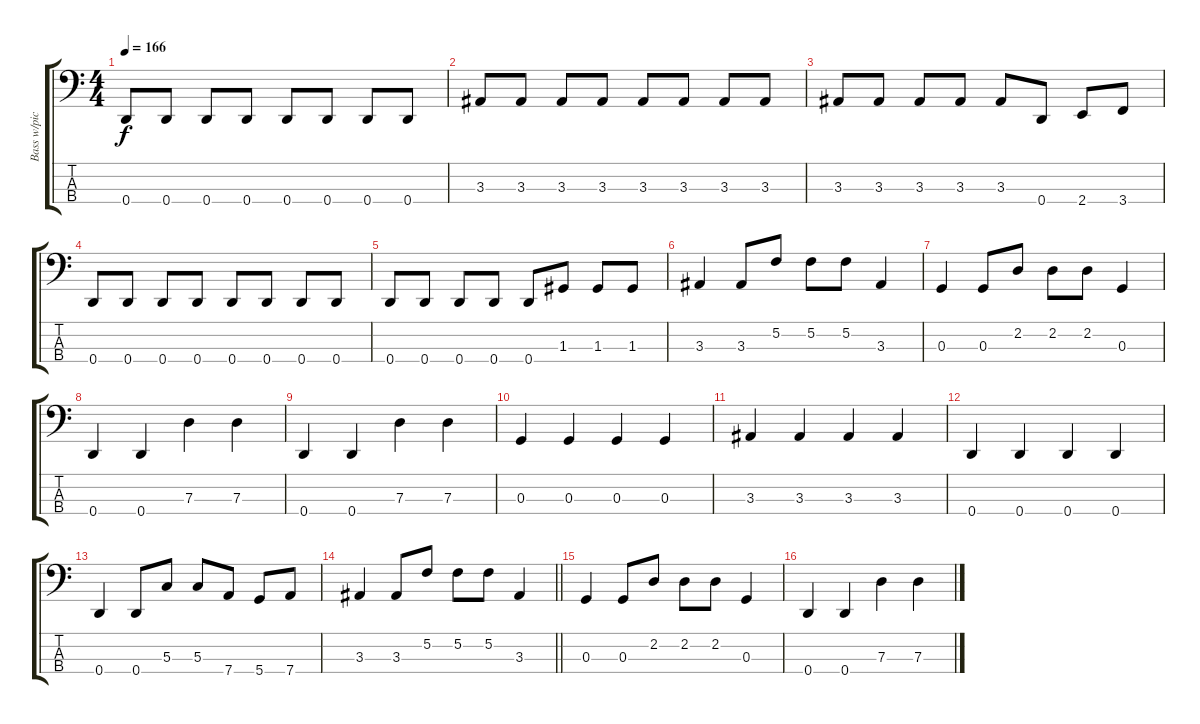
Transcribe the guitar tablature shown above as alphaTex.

\track ("Bass w/pick" "Bass w/pic") {instrument electricbasspick}
\staff {score tabs}
\tuning (F2 C2 G1 D1) {hide}
\ts (4 4)
\tempo 166
\clef f4
\ks c
0.4.8{dy f} 0.4.8 0.4.8 0.4.8 0.4.8 0.4.8 0.4.8 0.4.8 |
3.3.8 3.3.8 3.3.8 3.3.8 3.3.8 3.3.8 3.3.8 3.3.8 |
3.3.8 3.3.8 3.3.8 3.3.8 3.3.8 0.4.8 2.4.8 3.4.8 |
0.4.8 0.4.8 0.4.8 0.4.8 0.4.8 0.4.8 0.4.8 0.4.8 |
0.4.8 0.4.8 0.4.8 0.4.8 0.4.8 1.3.8 1.3.8 1.3.8 |
3.3.4 3.3.8 5.2.8 5.2.8 5.2.8 3.3.4 |
0.3.4 0.3.8 2.2.8 2.2.8 2.2.8 0.3.4 |
0.4.4 0.4.4 7.3.4 7.3.4 |
0.4.4 0.4.4 7.3.4 7.3.4 |
0.3.4 0.3.4 0.3.4 0.3.4 |
3.3.4 3.3.4 3.3.4 3.3.4 |
0.4.4 0.4.4 0.4.4 0.4.4 |
0.4.4 0.4.8 5.3.8 5.3.8 7.4.8 5.4.8 7.4.8 |
\barLineRight lightlight
3.3.4 3.3.8 5.2.8 5.2.8 5.2.8 3.3.4 |
0.3.4 0.3.8 2.2.8 2.2.8 2.2.8 0.3.4 |
0.4.4 0.4.4 7.3.4 7.3.4
